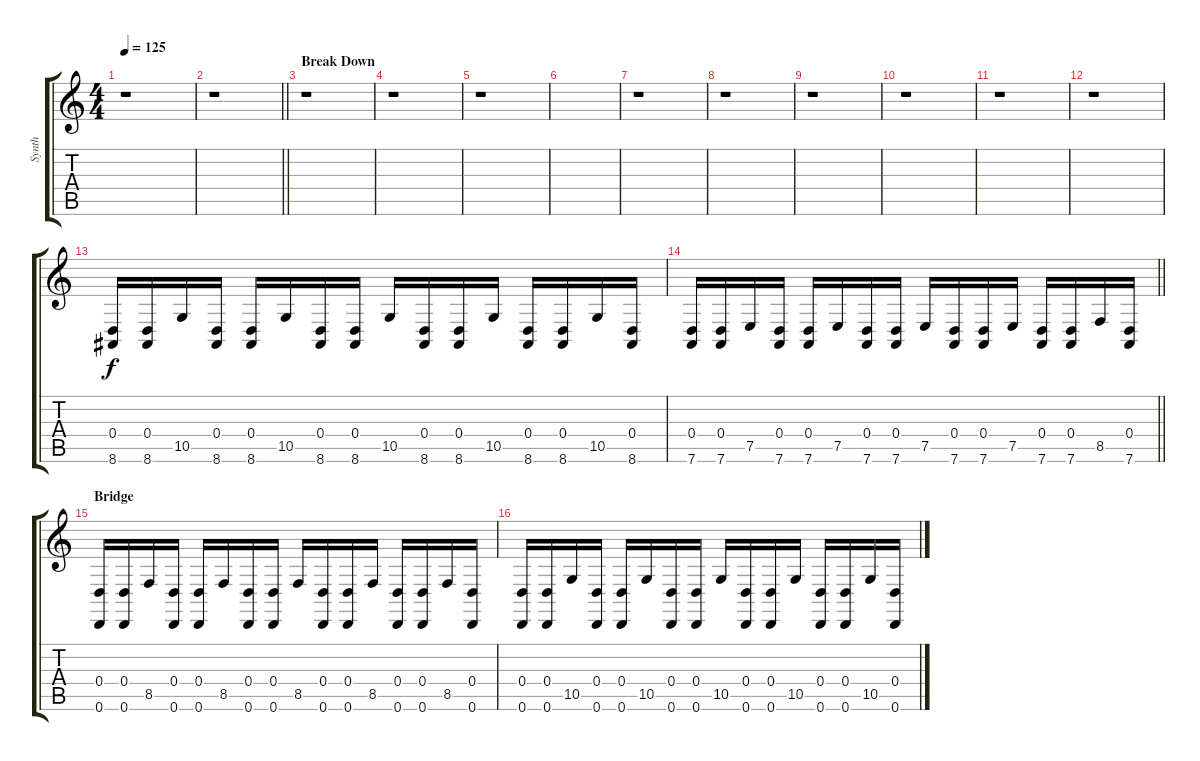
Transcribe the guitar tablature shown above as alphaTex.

\track ("Synth" "Synth") {instrument lead2sawtooth}
\staff {score tabs}
\tuning (E4 B3 G3 D3 A2 D2) {hide}
\ts (4 4)
\tempo 125
\clef g2
\ks c
r.1{dy f} |
\barLineRight lightlight
r.1 |
\section ("" "Break Down")
r.1 |
r.1 |
r.1 |
|
r.1 |
r.1 |
r.1 |
r.1{volume 0} |
r.1 |
r.1 |
(0.4 8.6).16{volume 13} (0.4 8.6).16 10.5.16 (0.4 8.6).16 (0.4 8.6).16 10.5.16 (0.4 8.6).16 (0.4 8.6).16 10.5.16 (0.4 8.6).16 (0.4 8.6).16 10.5.16 (0.4 8.6).16 (0.4 8.6).16 10.5.16 (0.4 8.6).16 |
\barLineRight lightlight
(0.4 7.6).16 (0.4 7.6).16 7.5.16 (0.4 7.6).16 (0.4 7.6).16 7.5.16 (0.4 7.6).16 (0.4 7.6).16 7.5.16 (0.4 7.6).16 (0.4 7.6).16 7.5.16 (0.4 7.6).16 (0.4 7.6).16 8.5.16 (0.4 7.6).16 |
\section ("" "Bridge")
(0.4 0.6).16 (0.4 0.6).16 8.5.16 (0.4 0.6).16 (0.4 0.6).16 8.5.16 (0.4 0.6).16 (0.4 0.6).16 8.5.16 (0.4 0.6).16 (0.4 0.6).16 8.5.16 (0.4 0.6).16 (0.4 0.6).16 8.5.16 (0.4 0.6).16 |
(0.4 0.6).16 (0.4 0.6).16 10.5.16 (0.4 0.6).16 (0.4 0.6).16 10.5.16 (0.4 0.6).16 (0.4 0.6).16 10.5.16 (0.4 0.6).16 (0.4 0.6).16 10.5.16 (0.4 0.6).16 (0.4 0.6).16 10.5.16 (0.4 0.6).16
